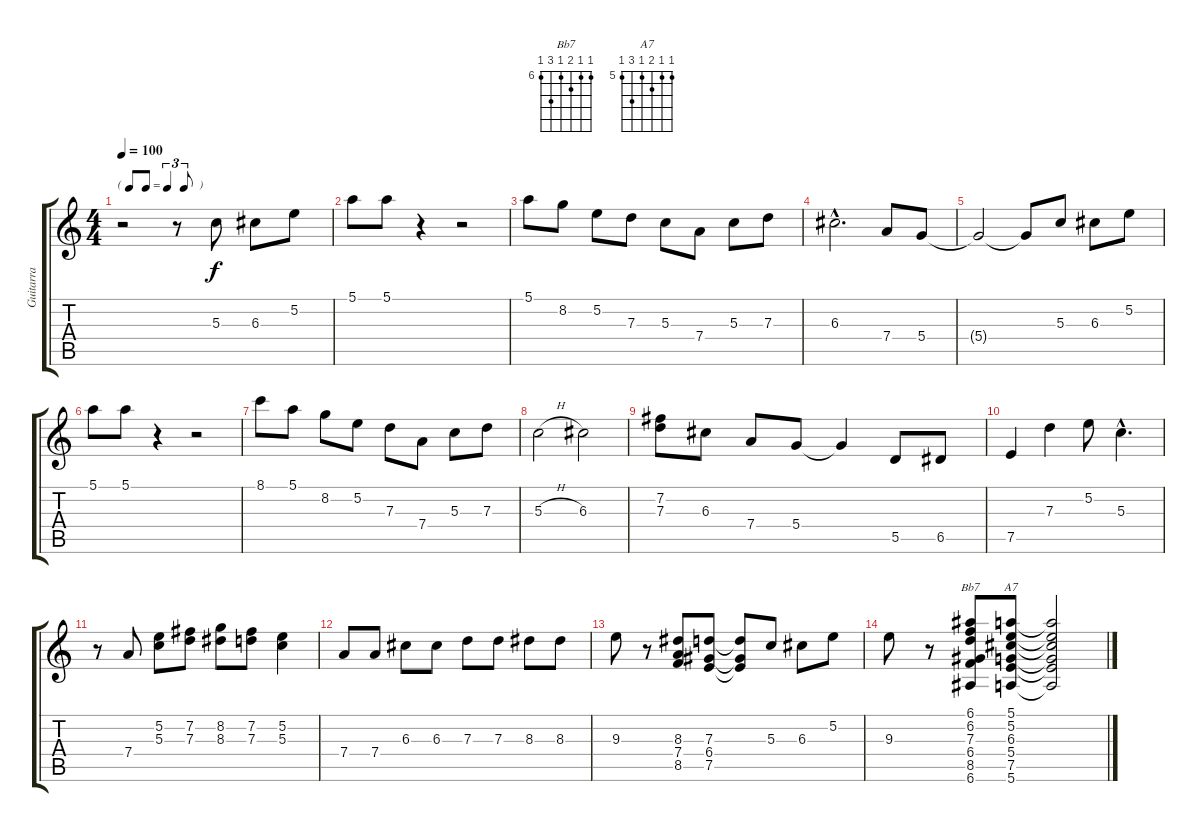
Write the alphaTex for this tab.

\track ("Guitarra" "Guitarra") {instrument distortionguitar}
\staff {score tabs}
\tuning (E4 B3 G3 D3 A2 E2) {hide}
\chord ("Bb7" 6 6 7 6 8 6) {firstfret 6}
\chord ("A7" 5 5 6 5 7 5) {firstfret 5}
\ts (4 4)
\tf triplet8th
\tempo 100
\clef g2
\ks c
r.2{dy f instrument distortionguitar} r.8 5.3.8 6.3.8 5.2.8 |
5.1.8 5.1.8 r.4 r.2 |
5.1.8 8.2.8 5.2.8 7.3.8 5.3.8 7.4.8 5.3.8 7.3.8 |
6.3{hac}.2{d} 7.4.8 5.4.8 |
5.4{t}.2 5.4{t}.8 5.3.8 6.3.8 5.2.8 |
5.1.8 5.1.8 r.4 r.2 |
8.1.8 5.1.8 8.2.8 5.2.8 7.3.8 7.4.8 5.3.8 7.3.8 |
5.3{h}.2 6.3.2 |
(7.2 7.3).8 6.3.8 7.4.8 5.4.8 5.4{t}.4 5.5.8 6.5.8 |
7.5.4 7.3.4 5.2.8 5.3{hac}.4{d} |
r.8 7.4.8 (5.2 5.3).8 (7.2 7.3).8 (8.2 8.3).8 (7.2 7.3).8 (5.2 5.3).4 |
7.4.8 7.4.8 6.3.8 6.3.8 7.3.8 7.3.8 8.3.8 8.3.8 |
9.3.8 r.8 (8.3 7.4 8.5).8 (7.3 6.4 7.5).8 (7.3{t} 6.4{t} 7.5{t}).8 5.3.8 6.3.8 5.2.8 |
9.3.8 r.8 (6.1 6.2 7.3 6.4 8.5 6.6).8{ch "Bb7"} (5.1 5.2 6.3 5.4 7.5 5.6).8{ch "A7"} (5.1{t} 5.2{t} 6.3{t} 5.4{t} 7.5{t} 5.6{t}).2
